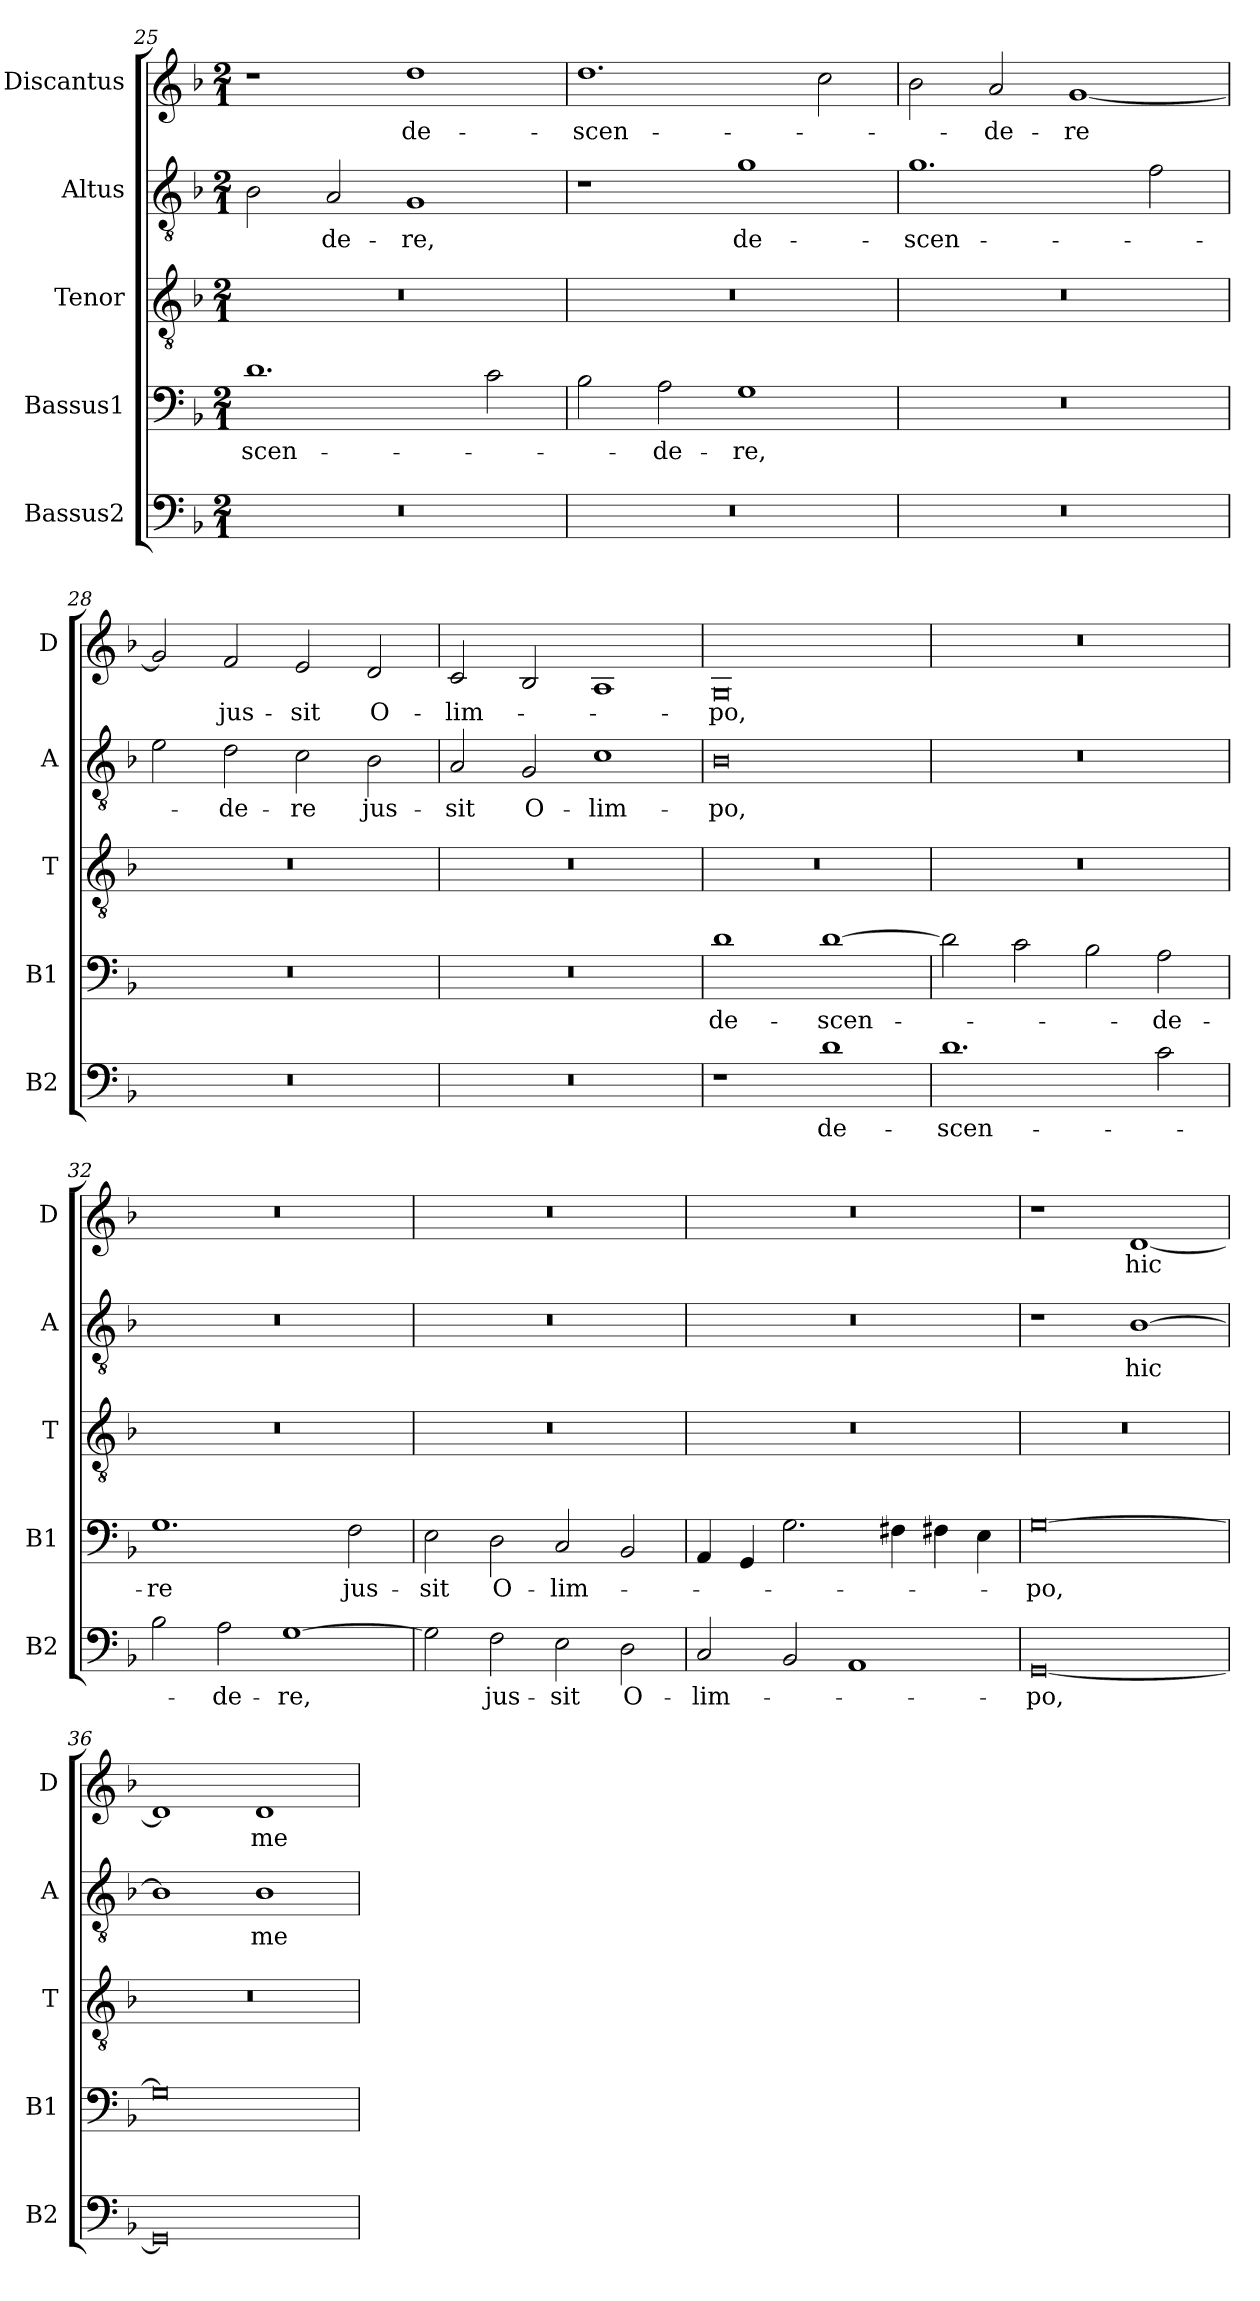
**kern	**text	**kern	**text	**kern	**kern	**text	**kern	**text
*part5	*part5	*part4	*part4	*part3	*part2	*part2	*part1	*part1
*staff5	*staff5	*staff4	*staff4	*staff3	*staff2	*staff2	*staff1	*staff1
*I"Bassus2	*	*I"Bassus1	*	*I"Tenor	*I"Altus	*	*I"Discantus	*
*I'B2	*	*I'B1	*	*I'T	*I'A	*	*I'D	*
*clefF4	*	*clefF4	*	*clefGv2	*clefGv2	*	*clefG2	*
*k[b-]	*	*k[b-]	*	*k[b-]	*k[b-]	*	*k[b-]	*
*M2/1	*	*M2/1	*	*M2/1	*M2/1	*	*M2/1	*
=25	=25	=25	=25	=25	=25	=25	=25	=25
0r	.	1.d	-scen-	0r	2B-\	.	1r	.
.	.	.	.	.	2A/	-de-	.	.
.	.	.	.	.	1G	-re,	1dd	de-
.	.	2c\	.	.	.	.	.	.
=26	=26	=26	=26	=26	=26	=26	=26	=26
0r	.	2B-\	.	0r	1r	.	1.dd	-scen-
.	.	2A\	-de-	.	.	.	.	.
.	.	1G	-re,	.	1g	de-	.	.
.	.	.	.	.	.	.	2cc\	.
=27	=27	=27	=27	=27	=27	=27	=27	=27
0r	.	0r	.	0r	1.g	-scen-	2b-\	.
.	.	.	.	.	.	.	2a/	-de-
.	.	.	.	.	.	.	[1g	-re
.	.	.	.	.	2f\	.	.	.
=28	=28	=28	=28	=28	=28	=28	=28	=28
0r	.	0r	.	0r	2e\	.	2g/]	.
.	.	.	.	.	2d\	-de-	2f/	jus-
.	.	.	.	.	2c\	-re	2e/	-sit
.	.	.	.	.	2B-\	jus-	2d/	O-
=29	=29	=29	=29	=29	=29	=29	=29	=29
0r	.	0r	.	0r	2A/	-sit	2c/	-lim-
.	.	.	.	.	2G/	O-	2B-/	.
.	.	.	.	.	1c	-lim-	1A	.
=30	=30	=30	=30	=30	=30	=30	=30	=30
1r	.	1d	de-	0r	0B-	-po,	0G	-po,
1d	de-	[1d	-scen-	.	.	.	.	.
=31	=31	=31	=31	=31	=31	=31	=31	=31
1.d	-scen-	2d\]	.	0r	0r	.	0r	.
.	.	2c\	.	.	.	.	.	.
.	.	2B-\	.	.	.	.	.	.
2c\	.	2A\	-de-	.	.	.	.	.
=32	=32	=32	=32	=32	=32	=32	=32	=32
2B-\	.	1.G	-re	0r	0r	.	0r	.
2A\	-de-	.	.	.	.	.	.	.
[1G	-re,	.	.	.	.	.	.	.
.	.	2F\	jus-	.	.	.	.	.
=33	=33	=33	=33	=33	=33	=33	=33	=33
2G\]	.	2E\	-sit	0r	0r	.	0r	.
2F\	jus-	2D\	O-	.	.	.	.	.
2E\	-sit	2C/	-lim-	.	.	.	.	.
2D\	O-	2BB-/	.	.	.	.	.	.
=34	=34	=34	=34	=34	=34	=34	=34	=34
2C/	-lim-	4AA/	.	0r	0r	.	0r	.
.	.	4GG/	.	.	.	.	.	.
2BB-/	.	2.G\	.	.	.	.	.	.
1AA	.	.	.	.	.	.	.	.
.	.	4F#X\	.	.	.	.	.	.
.	.	4F#X\	.	.	.	.	.	.
.	.	4E\	.	.	.	.	.	.
=35	=35	=35	=35	=35	=35	=35	=35	=35
[0GG	-po,	[0G	-po,	0r	1r	.	1r	.
.	.	.	.	.	[1B-	hic	[1d	hic
=36	=36	=36	=36	=36	=36	=36	=36	=36
0GG]	.	0G]	.	0r	1B-]	.	1d]	.
.	.	.	.	.	1B-	me	1d	me
=	=	=	=	=	=	=	=	=
*-	*-	*-	*-	*-	*-	*-	*-	*-
